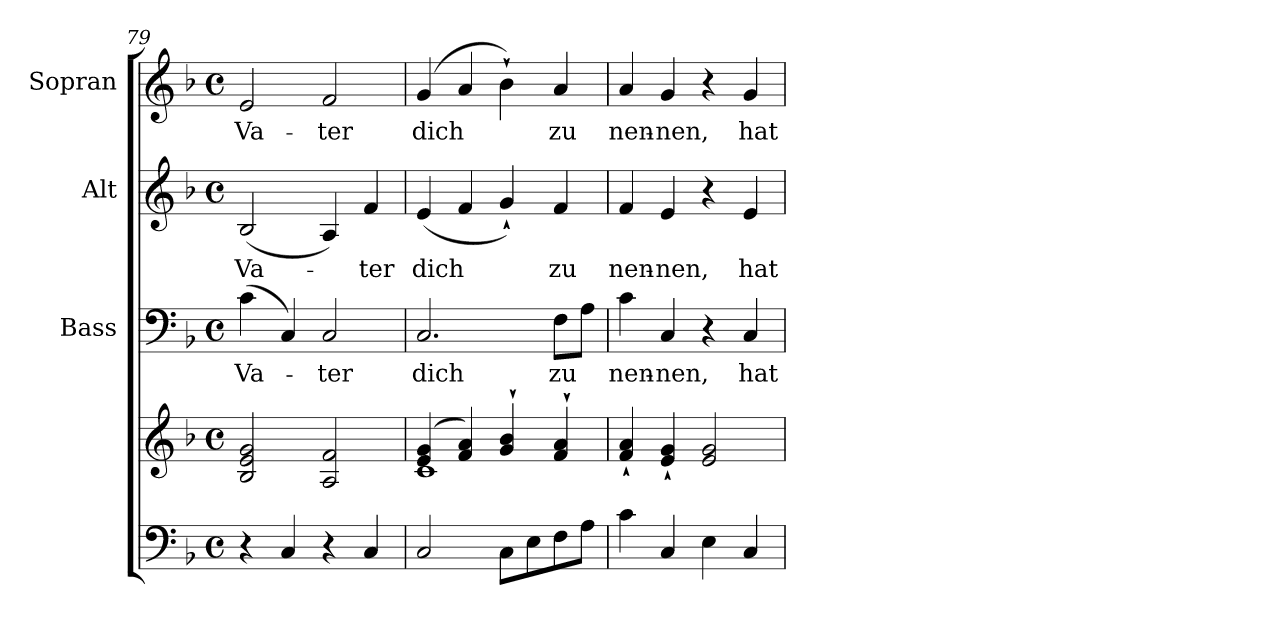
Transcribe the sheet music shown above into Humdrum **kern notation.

**kern	**kern	**kern	**text	**kern	**text	**kern	**text
*part4	*part4	*part3	*part3	*part2	*part2	*part1	*part1
*staff5	*staff4	*staff3	*staff3	*staff2	*staff2	*staff1	*staff1
*	*	*I"Bass	*	*I"Alt	*	*I"Sopran	*
*	*	*I'B.	*	*I'A.	*	*I'S.	*
!!LO:LB:g=z
*clefF4	*clefG2	*clefF4	*	*clefG2	*	*clefG2	*
*k[b-]	*k[b-]	*k[b-]	*	*k[b-]	*	*k[b-]	*
*F:	*F:	*F:	*	*F:	*	*F:	*
*M4/4	*M4/4	*M4/4	*	*M4/4	*	*M4/4	*
*met(c)	*met(c)	*met(c)	*	*met(c)	*	*met(c)	*
=79	=79	=79	=79	=79	=79	=79	=79
!	!	!	!LO:LY:b	!	!LO:LY:b	!	!LO:LY:b
4r	2B-/ 2e/ 2g/	(>4c\	Va-	(<2B-/	Va-	2e/	Va-
4C/	.	4C/)	.	.	.	.	.
!	!	!	!LO:LY:b	!	!	!	!LO:LY:b
4r	2A/ 2f/	2C/	-ter	4A/)	.	2f/	-ter
!	!	!	!	!	!LO:LY:b	!	!
4C/	.	.	.	4f/	-ter	.	.
=80	=80	=80	=80	=80	=80	=80	=80
*	*^	*	*	*	*	*	*
!	!	!	!	!LO:LY:b	!	!LO:LY:b	!	!LO:LY:b
2C/	(4e/ 4g/	1c	2.C/	dich	(<4e/	dich	(4g/	dich
.	4f/ 4a/)	.	.	.	4f/	.	4a/	.
8C\L	4g/`< 4b-/`<	.	.	.	4g`>/)	.	4b-`>\)	.
8E\	.	.	.	.	.	.	.	.
!	!	!	!	!LO:LY:b	!	!LO:LY:b	!	!LO:LY:b
8F\	4f/`< 4a/`<	.	8F\L	zu	4f/	zu	4a/	zu
8A\J	.	.	8A\J	.	.	.	.	.
*	*v	*v	*	*	*	*	*	*
=81	=81	=81	=81	=81	=81	=81	=81
!	!	!	!LO:LY:b	!	!LO:LY:b	!	!LO:LY:b
4c\	4f/`< 4a/`<	4c\	nen-	4f/	nen-	4a/	nen-
!	!	!	!LO:LY:b	!	!LO:LY:b	!	!LO:LY:b
4C/	4e/`< 4g/`<	4C/	-nen,	4e/	-nen,	4g/	-nen,
4E\	2e/ 2g/	4r	.	4r	.	4r	.
!	!	!	!LO:LY:b	!	!LO:LY:b	!	!LO:LY:b
4C/	.	4C/	hat	4e/	hat	4g/	hat
=	=	=	=	=	=	=	=
*-	*-	*-	*-	*-	*-	*-	*-
